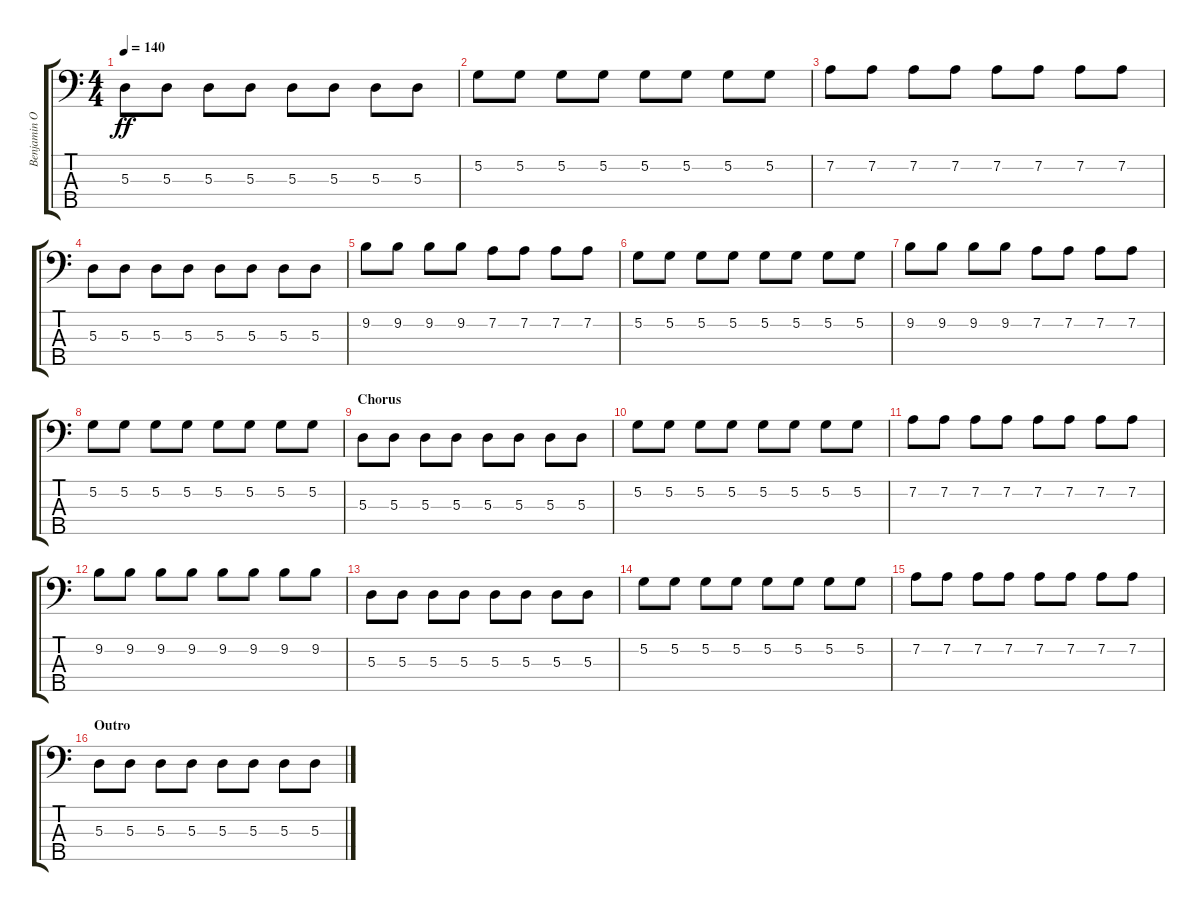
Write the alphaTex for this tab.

\track ("Benjamin Orr" "Benjamin O") {instrument electricbasspick}
\staff {score tabs}
\tuning (G2 D2 A1 E1 B0) {hide}
\ts (4 4)
\tempo 140
\clef f4
\ks c
5.3.8{dy ff} 5.3.8 5.3.8 5.3.8 5.3.8 5.3.8 5.3.8 5.3.8 |
5.2.8 5.2.8 5.2.8 5.2.8 5.2.8 5.2.8 5.2.8 5.2.8 |
7.2.8 7.2.8 7.2.8 7.2.8 7.2.8 7.2.8 7.2.8 7.2.8 |
5.3.8 5.3.8 5.3.8 5.3.8 5.3.8 5.3.8 5.3.8 5.3.8 |
9.2.8 9.2.8 9.2.8 9.2.8 7.2.8 7.2.8 7.2.8 7.2.8 |
5.2.8 5.2.8 5.2.8 5.2.8 5.2.8 5.2.8 5.2.8 5.2.8 |
9.2.8 9.2.8 9.2.8 9.2.8 7.2.8 7.2.8 7.2.8 7.2.8 |
5.2.8 5.2.8 5.2.8 5.2.8 5.2.8 5.2.8 5.2.8 5.2.8 |
\section ("" "Chorus")
5.3.8 5.3.8 5.3.8 5.3.8 5.3.8 5.3.8 5.3.8 5.3.8 |
5.2.8 5.2.8 5.2.8 5.2.8 5.2.8 5.2.8 5.2.8 5.2.8 |
7.2.8 7.2.8 7.2.8 7.2.8 7.2.8 7.2.8 7.2.8 7.2.8 |
9.2.8 9.2.8 9.2.8 9.2.8 9.2.8 9.2.8 9.2.8 9.2.8 |
5.3.8 5.3.8 5.3.8 5.3.8 5.3.8 5.3.8 5.3.8 5.3.8 |
5.2.8 5.2.8 5.2.8 5.2.8 5.2.8 5.2.8 5.2.8 5.2.8 |
7.2.8 7.2.8 7.2.8 7.2.8 7.2.8 7.2.8 7.2.8 7.2.8 |
\section ("" "Outro")
5.3.8 5.3.8 5.3.8 5.3.8 5.3.8 5.3.8 5.3.8 5.3.8
